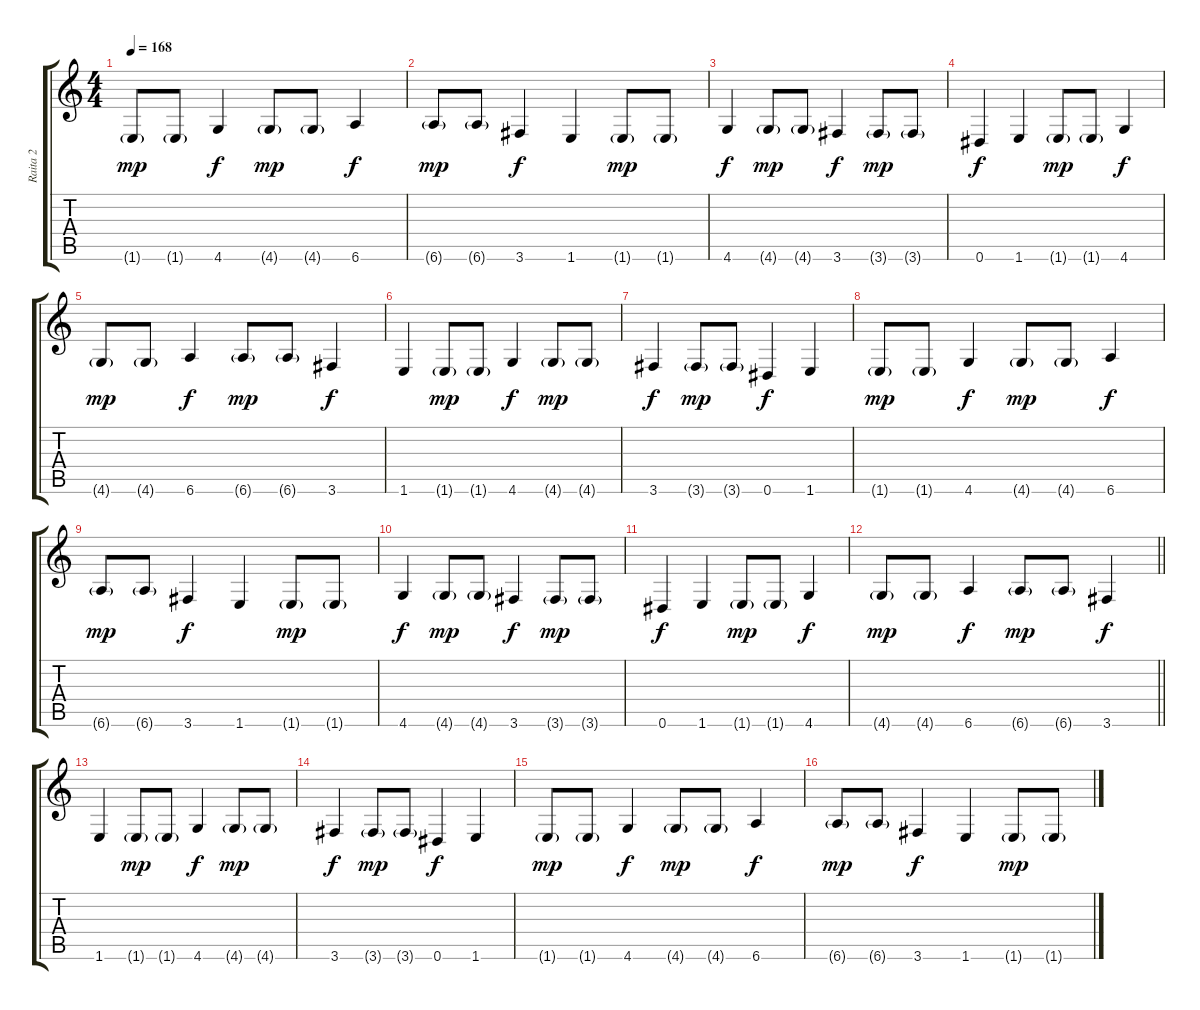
\track ("Raita 2" "Raita 2") {instrument distortionguitar}
\staff {score tabs}
\tuning (Eb4 Bb3 Gb3 Db3 Ab2 Eb2) {hide}
\ts (4 4)
\tempo 168
\clef g2
\ks c
1.6{g}.8{dy mp} 1.6{g}.8 4.6.4{dy f} 4.6{g}.8{dy mp} 4.6{g}.8 6.6.4{dy f} |
6.6{g}.8{dy mp} 6.6{g}.8 3.6.4{dy f} 1.6.4 1.6{g}.8{dy mp} 1.6{g}.8 |
4.6.4{dy f} 4.6{g}.8{dy mp} 4.6{g}.8 3.6.4{dy f} 3.6{g}.8{dy mp} 3.6{g}.8 |
0.6.4{dy f} 1.6.4 1.6{g}.8{dy mp} 1.6{g}.8 4.6.4{dy f} |
4.6{g}.8{dy mp} 4.6{g}.8 6.6.4{dy f} 6.6{g}.8{dy mp} 6.6{g}.8 3.6.4{dy f} |
1.6.4 1.6{g}.8{dy mp} 1.6{g}.8 4.6.4{dy f} 4.6{g}.8{dy mp} 4.6{g}.8 |
3.6.4{dy f} 3.6{g}.8{dy mp} 3.6{g}.8 0.6.4{dy f} 1.6.4 |
1.6{g}.8{dy mp} 1.6{g}.8 4.6.4{dy f} 4.6{g}.8{dy mp} 4.6{g}.8 6.6.4{dy f} |
6.6{g}.8{dy mp} 6.6{g}.8 3.6.4{dy f} 1.6.4 1.6{g}.8{dy mp} 1.6{g}.8 |
4.6.4{dy f} 4.6{g}.8{dy mp} 4.6{g}.8 3.6.4{dy f} 3.6{g}.8{dy mp} 3.6{g}.8 |
0.6.4{dy f} 1.6.4 1.6{g}.8{dy mp} 1.6{g}.8 4.6.4{dy f} |
\barLineRight lightlight
4.6{g}.8{dy mp} 4.6{g}.8 6.6.4{dy f} 6.6{g}.8{dy mp} 6.6{g}.8 3.6.4{dy f} |
1.6.4 1.6{g}.8{dy mp} 1.6{g}.8 4.6.4{dy f} 4.6{g}.8{dy mp} 4.6{g}.8 |
3.6.4{dy f} 3.6{g}.8{dy mp} 3.6{g}.8 0.6.4{dy f} 1.6.4 |
1.6{g}.8{dy mp} 1.6{g}.8 4.6.4{dy f} 4.6{g}.8{dy mp} 4.6{g}.8 6.6.4{dy f} |
6.6{g}.8{dy mp} 6.6{g}.8 3.6.4{dy f} 1.6.4 1.6{g}.8{dy mp} 1.6{g}.8
